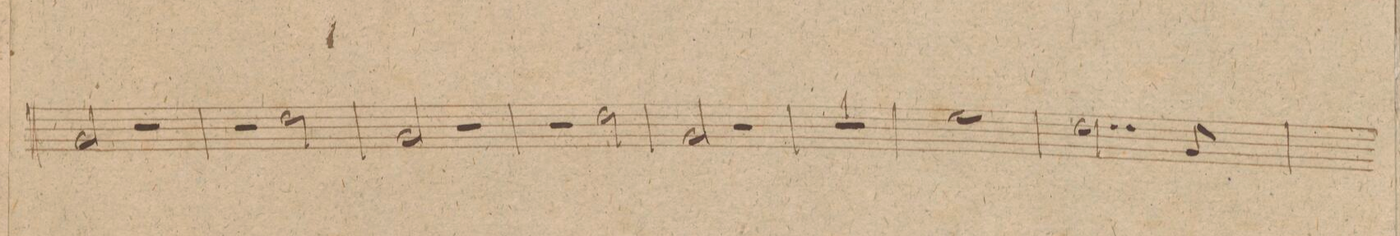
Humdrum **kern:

**kern	**dynam
*I"Corno. 2do in D	*
*clefG2	*
*k[]	*
*met(c|)	*
*M2/2	*
2g/	.
2r	.
=238	=238
2r	.
2dd\	.
=239	=239
2g/	.
2r	.
=240	=240
2r	.
2dd\	.
=241	=241
2g/	.
2r	.
=242	=242
1r	.
=243	=243
1ee	.
=244	=244
2..dd\	.
8g/	.
=245	=245
*-	*-
